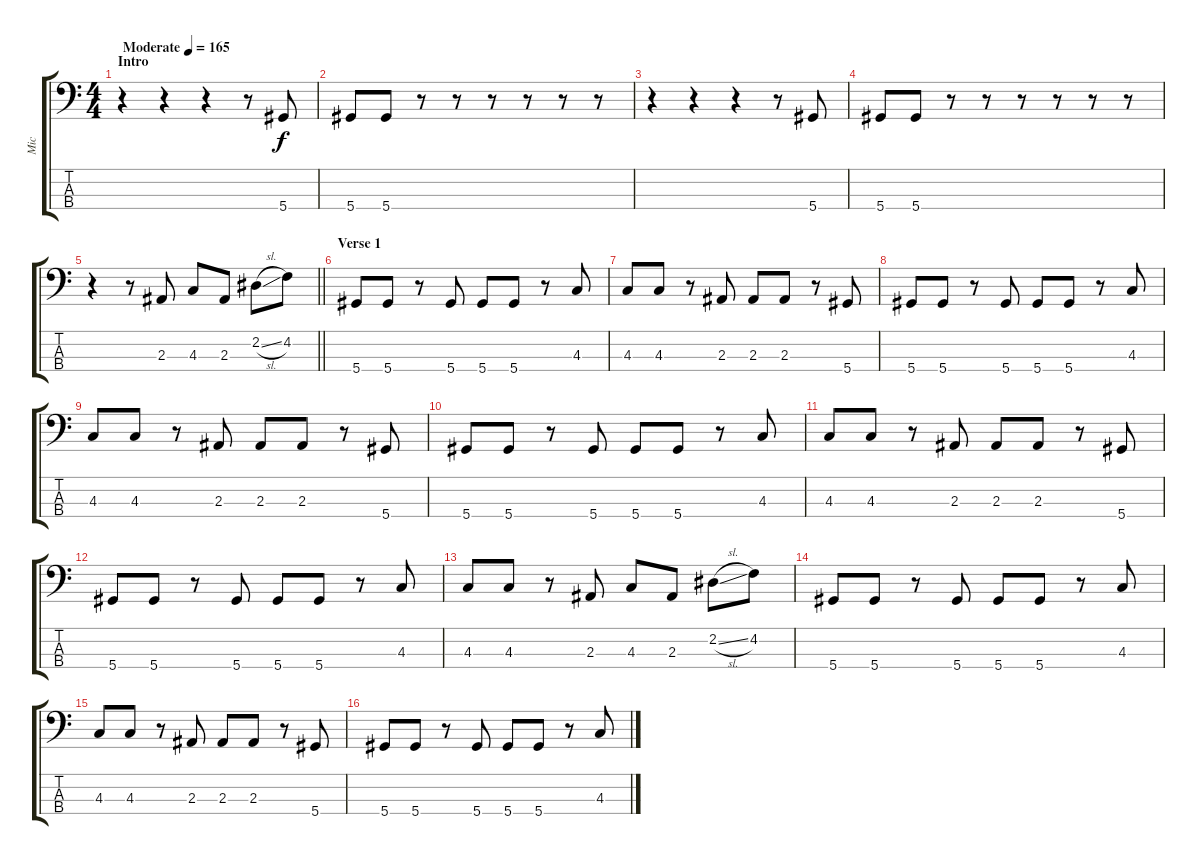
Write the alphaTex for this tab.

\track ("Mic" "Mic") {instrument electricbassfinger}
\staff {score tabs}
\tuning (Gb2 Db2 Ab1 Eb1) {hide}
\ts (4 4)
\section ("" "Intro")
\tempo (165 "Moderate")
\clef f4
\ks c
r.4{dy f instrument electricbassfinger} r.4 r.4 r.8 5.4.8 |
5.4.8 5.4.8 r.8 r.8 r.8 r.8 r.8 r.8 |
r.4 r.4 r.4 r.8 5.4.8 |
5.4.8 5.4.8 r.8 r.8 r.8 r.8 r.8 r.8 |
\barLineRight lightlight
r.4 r.8 2.3.8 4.3.8 2.3.8 2.2{sl}.8 4.2.8 |
\section ("" "Verse 1")
5.4.8 5.4.8 r.8 5.4.8 5.4.8 5.4.8 r.8 4.3.8 |
4.3.8 4.3.8 r.8 2.3.8 2.3.8 2.3.8 r.8 5.4.8 |
5.4.8 5.4.8 r.8 5.4.8 5.4.8 5.4.8 r.8 4.3.8 |
4.3.8 4.3.8 r.8 2.3.8 2.3.8 2.3.8 r.8 5.4.8 |
5.4.8 5.4.8 r.8 5.4.8 5.4.8 5.4.8 r.8 4.3.8 |
4.3.8 4.3.8 r.8 2.3.8 2.3.8 2.3.8 r.8 5.4.8 |
5.4.8 5.4.8 r.8 5.4.8 5.4.8 5.4.8 r.8 4.3.8 |
4.3.8 4.3.8 r.8 2.3.8 4.3.8 2.3.8 2.2{sl}.8 4.2.8 |
5.4.8 5.4.8 r.8 5.4.8 5.4.8 5.4.8 r.8 4.3.8 |
4.3.8 4.3.8 r.8 2.3.8 2.3.8 2.3.8 r.8 5.4.8 |
5.4.8 5.4.8 r.8 5.4.8 5.4.8 5.4.8 r.8 4.3.8
